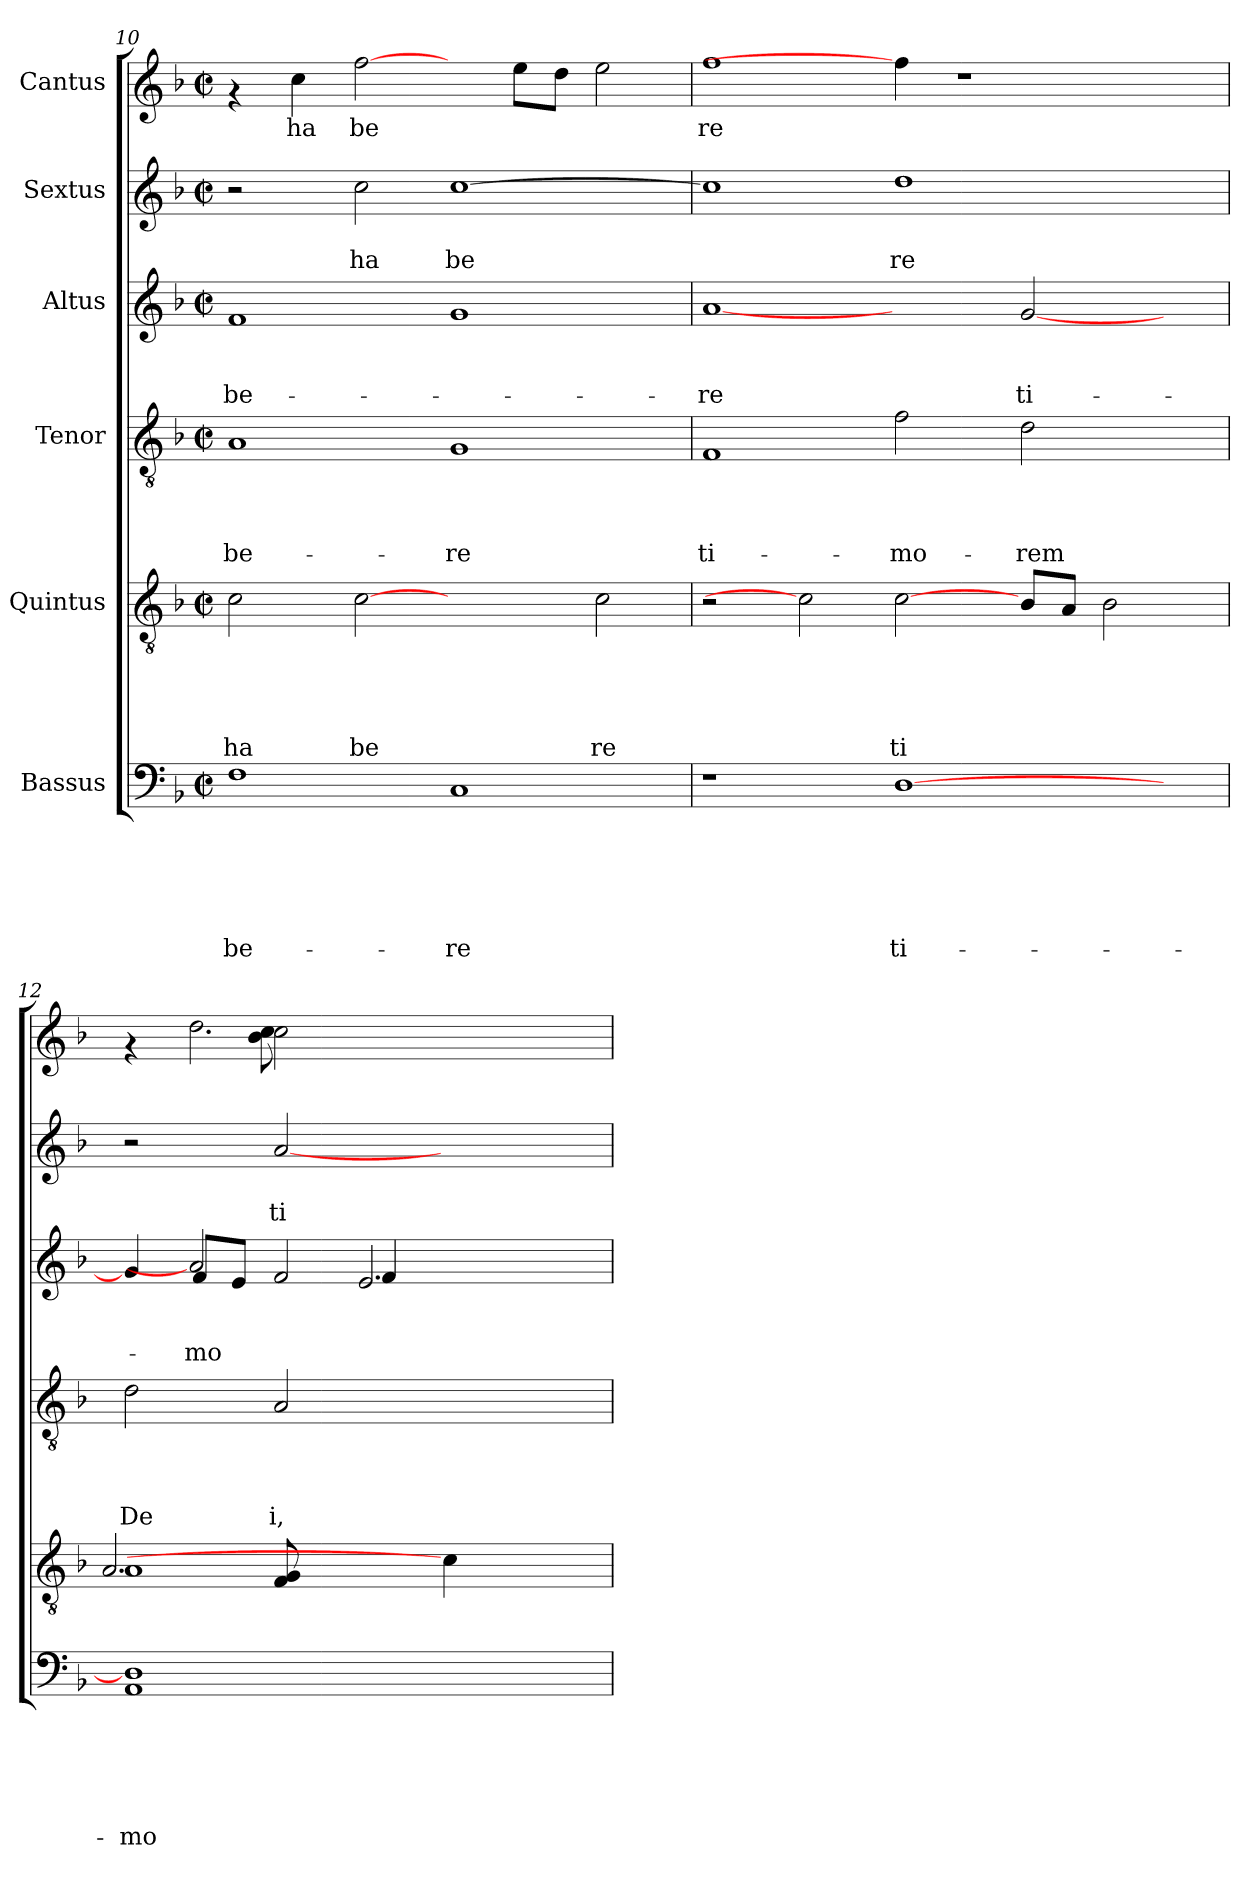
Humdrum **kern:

**kern	**text	**text	**text	**text	**text	**text	**kern	**text	**text	**text	**text	**text	**kern	**text	**text	**text	**text	**kern	**text	**text	**text	**kern	**text	**text	**kern	**text
*part6	*part6	*part6	*part6	*part6	*part6	*part6	*part5	*part5	*part5	*part5	*part5	*part5	*part4	*part4	*part4	*part4	*part4	*part3	*part3	*part3	*part3	*part2	*part2	*part2	*part1	*part1
*staff6	*staff6	*staff6	*staff6	*staff6	*staff6	*staff6	*staff5	*staff5	*staff5	*staff5	*staff5	*staff5	*staff4	*staff4	*staff4	*staff4	*staff4	*staff3	*staff3	*staff3	*staff3	*staff2	*staff2	*staff2	*staff1	*staff1
*I"Bassus	*	*	*	*	*	*	*I"Quintus	*	*	*	*	*	*I"Tenor	*	*	*	*	*I"Altus	*	*	*	*I"Sextus	*	*	*I"Cantus	*
*clefF4	*	*	*	*	*	*	*clefGv2	*	*	*	*	*	*clefGv2	*	*	*	*	*clefG2	*	*	*	*clefG2	*	*	*clefG2	*
*k[b-]	*	*	*	*	*	*	*k[b-]	*	*	*	*	*	*k[b-]	*	*	*	*	*k[b-]	*	*	*	*k[b-]	*	*	*k[b-]	*
*F:	*	*	*	*	*	*	*F:	*	*	*	*	*	*F:	*	*	*	*	*F:	*	*	*	*F:	*	*	*F:	*
*M2/2	*	*	*	*	*	*	*M2/2	*	*	*	*	*	*M2/2	*	*	*	*	*M2/2	*	*	*	*M2/2	*	*	*M2/2	*
*met(c|)	*	*	*	*	*	*	*met(c|)	*	*	*	*	*	*met(c|)	*	*	*	*	*met(c|)	*	*	*	*met(c|)	*	*	*met(c|)	*
=10	=10	=10	=10	=10	=10	=10	=10	=10	=10	=10	=10	=10	=10	=10	=10	=10	=10	=10	=10	=10	=10	=10	=10	=10	=10	=10
!	!	!	!	!	!	!LO:LY:b	!	!	!	!	!	!LO:LY:b	!	!	!	!	!LO:LY:b	!	!	!	!LO:LY:b	!	!	!	!	!
1F	.	.	.	.	.	-be-	2c\	.	.	.	.	ha	1A	.	.	.	-be-	1f	.	.	-be-	2r	.	.	4rf	.
!	!	!	!	!	!	!	!	!	!	!	!	!	!	!	!	!	!	!	!	!	!	!	!	!	!	!LO:LY:b
.	.	.	.	.	.	.	.	.	.	.	.	.	.	.	.	.	.	.	.	.	.	.	.	.	4cc\	ha
!	!	!	!	!	!	!	!	!	!	!	!	!LO:LY:b	!	!	!	!	!	!	!	!	!	!	!	!LO:LY:b	!	!LO:LY:b
.	.	.	.	.	.	.	[2c	.	.	.	.	be	.	.	.	.	.	.	.	.	.	2cc\	.	ha	[2ff\	be
!	!	!	!	!	!	!LO:LY:b	!	!	!	!	!	!	!	!	!	!	!LO:LY:b	!	!	!	!	!	!	!LO:LY:b	!	!
1C	.	.	.	.	.	-re	2ryy	.	.	.	.	.	1G	.	.	.	-re	1g	.	.	.	[>1cc	.	be	4ryy	.
.	.	.	.	.	.	.	.	.	.	.	.	.	.	.	.	.	.	.	.	.	.	.	.	.	8ee\L	.
.	.	.	.	.	.	.	.	.	.	.	.	.	.	.	.	.	.	.	.	.	.	.	.	.	8dd\J	.
!	!	!	!	!	!	!	!	!	!	!	!	!LO:LY:b	!	!	!	!	!	!	!	!	!	!	!	!	!	!
.	.	.	.	.	.	.	2c\	.	.	.	.	re	.	.	.	.	.	.	.	.	.	.	.	.	2ee\	.
=11	=11	=11	=11	=11	=11	=11	=11	=11	=11	=11	=11	=11	=11	=11	=11	=11	=11	=11	=11	=11	=11	=11	=11	=11	=11	=11
!	!	!	!	!	!	!	!	!	!	!	!	!	!	!	!	!	!LO:LY:b	!	!	!	!LO:LY:b	!	!	!	!	!LO:LY:b
1r	.	.	.	.	.	.	2r	.	.	.	.	.	1F	.	.	.	ti-	[1a	.	.	-re	1cc]	.	.	1ff	re
.	.	.	.	.	.	.	2c]	.	.	.	.	.	.	.	.	.	.	.	.	.	.	.	.	.	.	.
!	!	!	!	!	!	!LO:LY:b	!	!	!	!	!	!LO:LY:b	!	!	!	!	!LO:LY:b	!	!	!	!	!	!	!LO:LY:b	!	!
[<1D	.	.	.	.	.	ti-	[2c\	.	.	.	.	ti	2f\	.	.	.	-mo-	2ryy	.	.	.	1dd	.	re	4ff\]	.
.	.	.	.	.	.	.	.	.	.	.	.	.	.	.	.	.	.	.	.	.	.	.	.	.	1r	.
!	!	!	!	!	!	!	!	!	!	!	!	!	!	!	!	!	!LO:LY:b	!	!	!	!LO:LY:b	!	!	!	!	!
.	.	.	.	.	.	.	8B-/L	.	.	.	.	.	2d\	.	.	.	-rem	[<2g/	.	.	ti-	.	.	.	.	.
.	.	.	.	.	.	.	8A/J	.	.	.	.	.	.	.	.	.	.	.	.	.	.	.	.	.	.	.
.	.	.	.	.	.	.	2B-\	.	.	.	.	.	.	.	.	.	.	.	.	.	.	.	.	.	.	.
4ryy	.	.	.	.	.	.	.	.	.	.	.	.	4ryy	.	.	.	.	4ryy	.	.	.	4ryy	.	.	.	.
!!LO:PB:g=z
=12	=12	=12	=12	=12	=12	=12	=12	=12	=12	=12	=12	=12	=12	=12	=12	=12	=12	=12	=12	=12	=12	=12	=12	=12	=12	=12
!	!	!	!	!	!	!LO:LY:b	!	!	!	!	!	!	!	!	!	!	!LO:LY:b	!	!	!	!	!	!	!	!	!
*	*	*	*	*	*	*	*^	*	*	*	*	*	*	*	*	*	*	*^	*	*	*	*	*	*	*^	*
*	*	*	*	*	*	*	*	*^	*	*	*	*	*	*	*	*	*	*	*	*^	*	*	*	*	*	*	*	*^	*
1AA 1D]	.	.	.	.	.	-mo	1A	2.A/	2ryy	.	.	.	.	.	2d\	.	.	.	De	4g/]	4ryy	2.ryy	.	.	.	2r	.	.	4rf	2ryy	2ryy	.
!	!	!	!	!	!	!	!	!	!	!	!	!	!	!	!	!	!	!	!	!	!	!	!	!	!LO:LY:b	!	!	!	!	!	!	!
.	.	.	.	.	.	.	.	.	.	.	.	.	.	.	.	.	.	.	.	2a]	8f/L	.	.	.	-mo	.	.	.	2.dd\	.	.	.
.	.	.	.	.	.	.	.	.	.	.	.	.	.	.	.	.	.	.	.	.	8e/J	.	.	.	.	.	.	.	.	.	.	.
!	!	!	!	!	!	!	!	!	!	!	!	!	!	!	!	!	!	!	!LO:LY:b	!	!	!	!	!	!	!	!	!LO:LY:b	!	!	!	!
.	.	.	.	.	.	.	.	.	8F/ 8G/	.	.	.	.	.	2A/	.	.	.	i,	.	2f/	.	.	.	.	[<2a/	.	ti-	.	2cc\	8b-\ 8cc\	.
.	.	.	.	.	.	.	.	.	4ryy	.	.	.	.	.	.	.	.	.	.	.	.	.	.	.	.	.	.	.	.	.	2ryy	.
.	.	.	.	.	.	.	.	4ryy	.	.	.	.	.	.	.	.	.	.	.	2.e/	.	4f/	.	.	.	.	.	.	.	.	.	.
.	.	.	.	.	.	.	.	.	2ryy	.	.	.	.	.	.	.	.	.	.	.	.	.	.	.	.	.	.	.	.	.	.	.
2ryy	.	.	.	.	.	.	4c\]	2ryy	.	.	.	.	.	.	2ryy	.	.	.	.	.	2ryy	2ryy	.	.	.	2ryy	.	.	2ryy	2ryy	.	.
.	.	.	.	.	.	.	.	.	.	.	.	.	.	.	.	.	.	.	.	.	.	.	.	.	.	.	.	.	.	.	4.ryy	.
.	.	.	.	.	.	.	4ryy	.	.	.	.	.	.	.	.	.	.	.	.	.	.	.	.	.	.	.	.	.	.	.	.	.
.	.	.	.	.	.	.	.	.	8ryy	.	.	.	.	.	.	.	.	.	.	.	.	.	.	.	.	.	.	.	.	.	.	.
*	*	*	*	*	*	*	*v	*v	*v	*	*	*	*	*	*	*	*	*	*	*v	*v	*v	*	*	*	*	*	*	*v	*v	*v	*
=	=	=	=	=	=	=	=	=	=	=	=	=	=	=	=	=	=	=	=	=	=	=	=	=	=	=
*-	*-	*-	*-	*-	*-	*-	*-	*-	*-	*-	*-	*-	*-	*-	*-	*-	*-	*-	*-	*-	*-	*-	*-	*-	*-	*-
